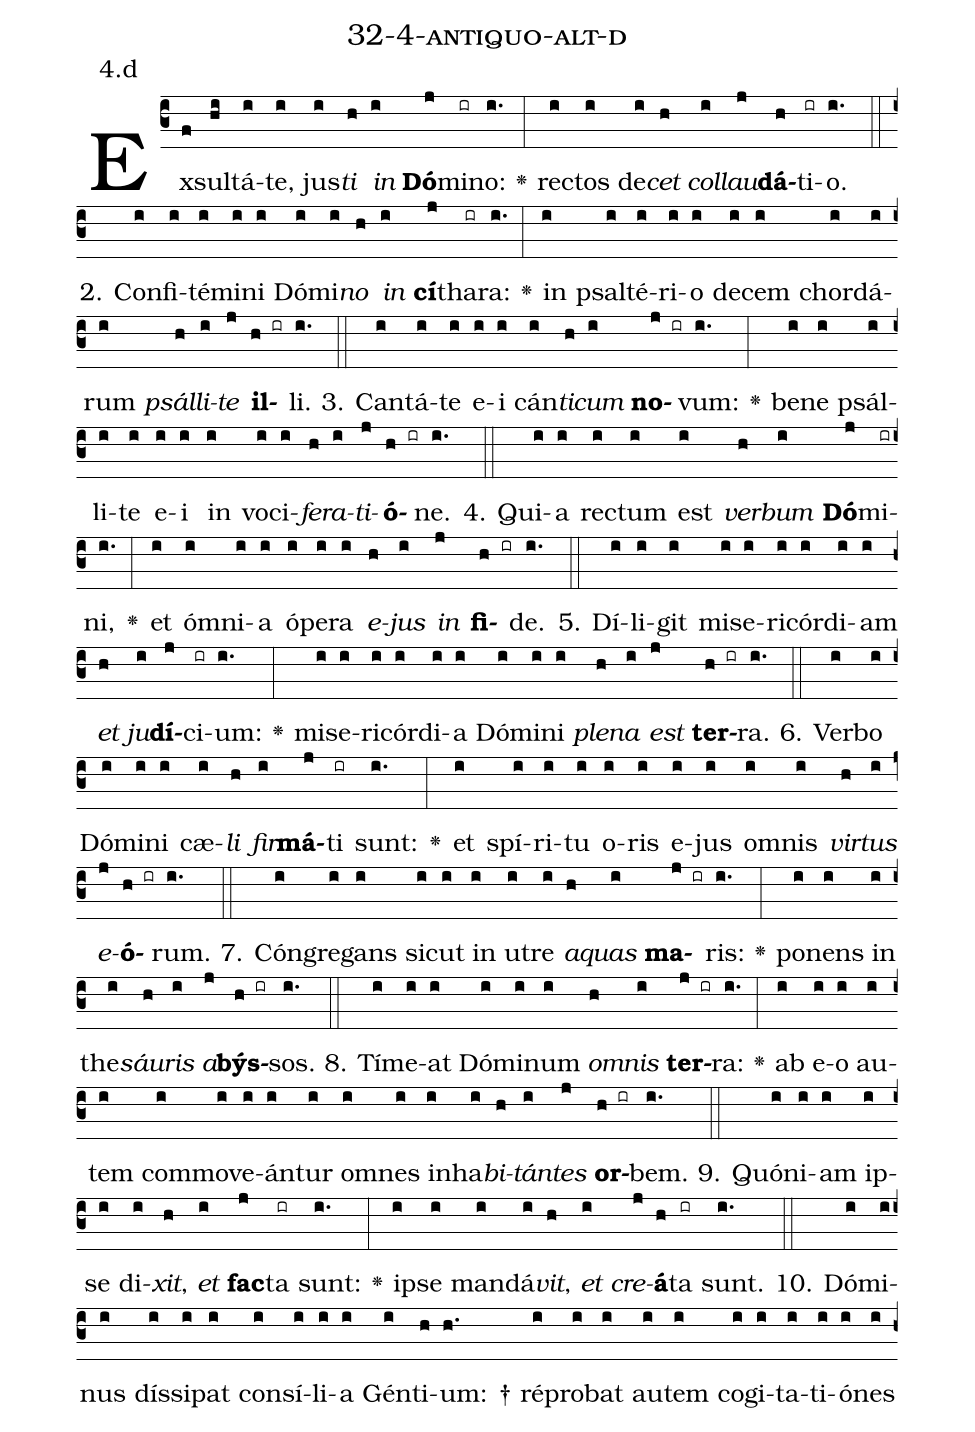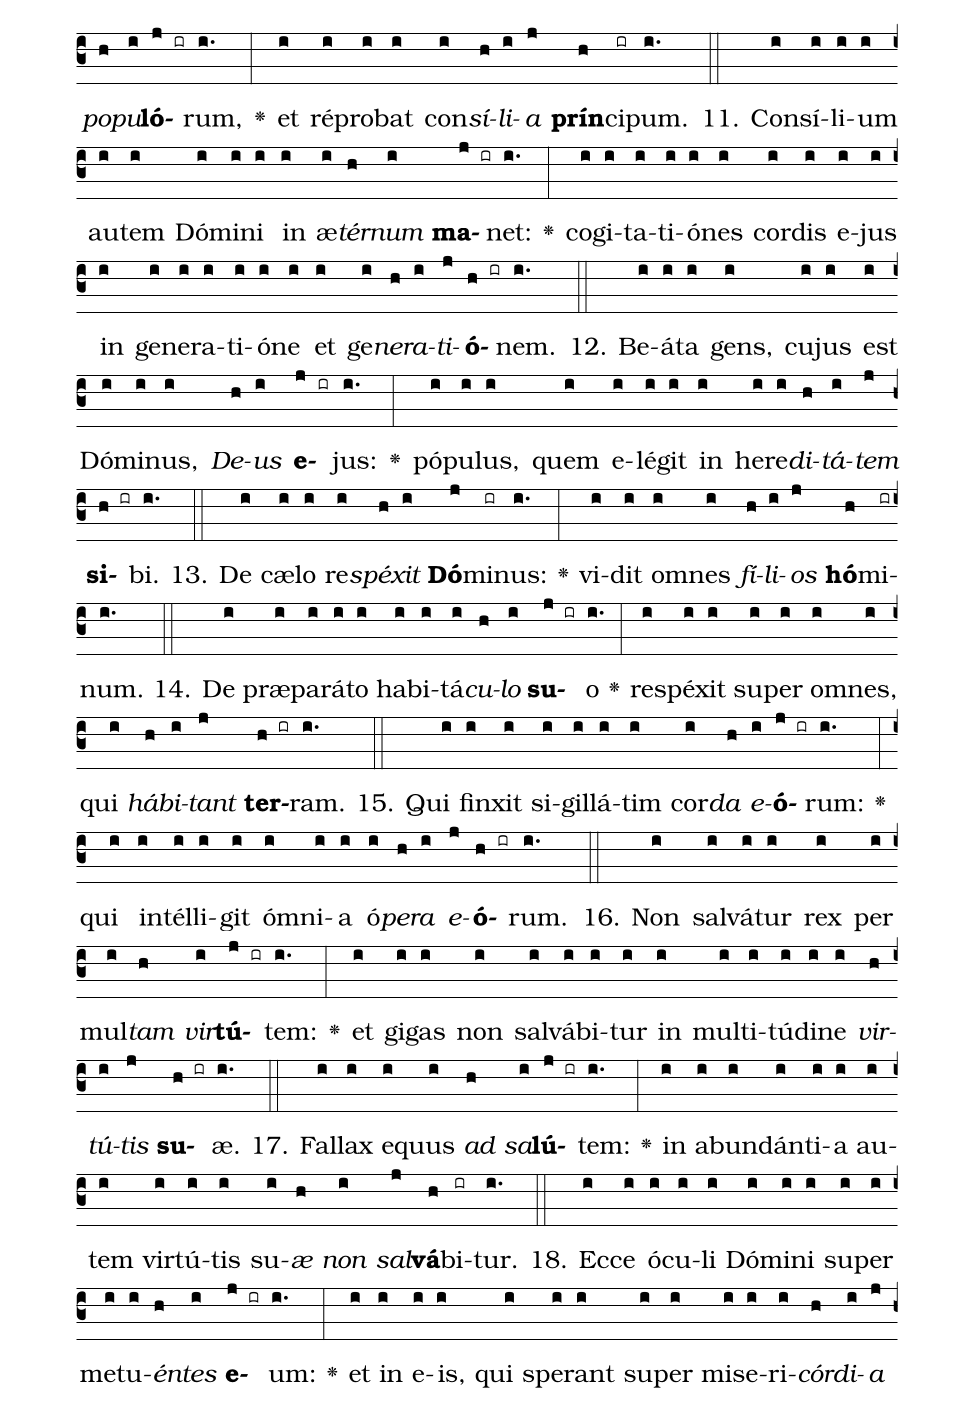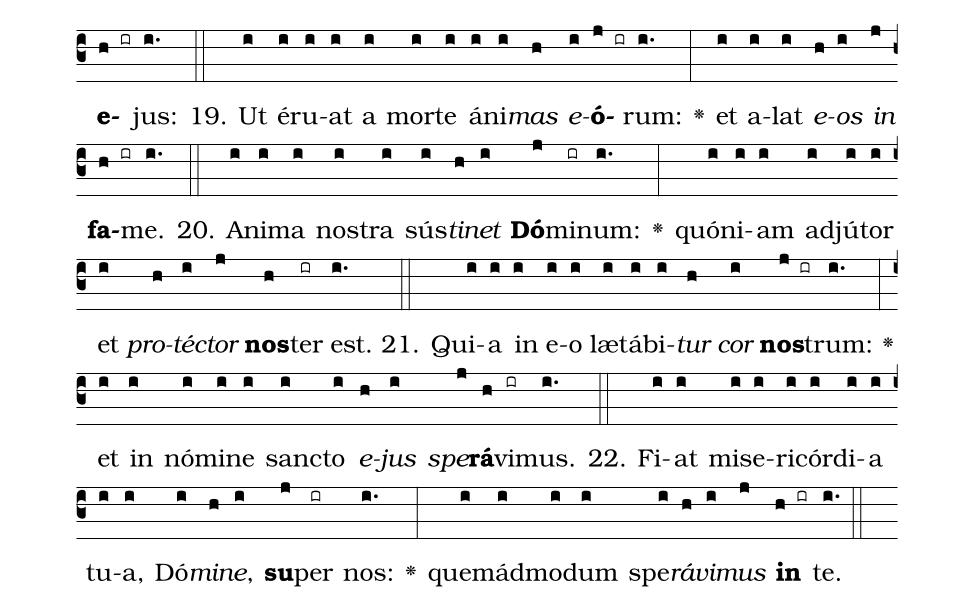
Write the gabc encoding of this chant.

name: 32-4-antiquo-alt-d;
annotation: 4.d;
%%
(c3)Ex(f)sul(hi)tá(i)te,(i) jus(i)<i>ti</i>(h) <i>in</i>(i) <b>Dó</b>(j)mi(ir)no:(i.) <v>\greheightstar</v>(:) rec(i)tos(i) de(i)<i>cet</i>(h) <i>col</i>(i)<i>lau</i>(j)<b>dá</b>(h)ti(ir)o.(i.) (::)
2. Con(i)fi(i)té(i)mi(i)ni(i) Dó(i)mi(i)<i>no</i>(h) <i>in</i>(i) <b>cí</b>(j)tha(ir)ra:(i.) <v>\greheightstar</v>(:) in(i) psal(i)té(i)ri(i)o(i) de(i)cem(i) chor(i)dá(i)rum(i) <i>psál</i>(h)<i>li</i>(i)<i>te</i>(j) <b>il</b>(h ir)li.(i.) (::)
3. Can(i)tá(i)te(i) e(i)i(i) cán(i)<i>ti</i>(h)<i>cum</i>(i) <b>no</b>(j ir)vum:(i.) <v>\greheightstar</v>(:) be(i)ne(i) psál(i)li(i)te(i) e(i)i(i) in(i) vo(i)ci(i)<i>fe</i>(h)<i>ra</i>(i)<i>ti</i>(j)<b>ó</b>(h ir)ne.(i.) (::)
4. Qui(i)a(i) rec(i)tum(i) est(i) <i>ver</i>(h)<i>bum</i>(i) <b>Dó</b>(j)mi(ir)ni,(i.) <v>\greheightstar</v>(:) et(i) óm(i)ni(i)a(i) ó(i)pe(i)ra(i) <i>e</i>(h)<i>jus</i>(i) <i>in</i>(j) <b>fi</b>(h ir)de.(i.) (::)
5. Dí(i)li(i)git(i) mi(i)se(i)ri(i)cór(i)di(i)am(i) <i>et</i>(h) <i>ju</i>(i)<b>dí</b>(j)ci(ir)um:(i.) <v>\greheightstar</v>(:) mi(i)se(i)ri(i)cór(i)di(i)a(i) Dó(i)mi(i)ni(i) <i>ple</i>(h)<i>na</i>(i) <i>est</i>(j) <b>ter</b>(h ir)ra.(i.) (::)
6. Ver(i)bo(i) Dó(i)mi(i)ni(i) cæ(i)<i>li</i>(h) <i>fir</i>(i)<b>má</b>(j)ti(ir) sunt:(i.) <v>\greheightstar</v>(:) et(i) spí(i)ri(i)tu(i) o(i)ris(i) e(i)jus(i) om(i)nis(i) <i>vir</i>(h)<i>tus</i>(i) <i>e</i>(j)<b>ó</b>(h ir)rum.(i.) (::)
7. Cón(i)gre(i)gans(i) sic(i)ut(i) in(i) u(i)tre(i) <i>a</i>(h)<i>quas</i>(i) <b>ma</b>(j ir)ris:(i.) <v>\greheightstar</v>(:) po(i)nens(i) in(i) the(i)<i>sáu</i>(h)<i>ris</i>(i) <i>a</i>(j)<b>býs</b>(h ir)sos.(i.) (::)
8. Tí(i)me(i)at(i) Dó(i)mi(i)num(i) <i>om</i>(h)<i>nis</i>(i) <b>ter</b>(j ir)ra:(i.) <v>\greheightstar</v>(:) ab(i) e(i)o(i) au(i)tem(i) com(i)mo(i)ve(i)án(i)tur(i) om(i)nes(i) in(i)ha(i)<i>bi</i>(h)<i>tán</i>(i)<i>tes</i>(j) <b>or</b>(h ir)bem.(i.) (::)
9. Quón(i)i(i)am(i) ip(i)se(i) di(i)<i>xit</i>,(h) <i>et</i>(i) <b>fac</b>(j)ta(ir) sunt:(i.) <v>\greheightstar</v>(:) ip(i)se(i) man(i)dá(i)<i>vit</i>,(h) <i>et</i>(i) <i>cre</i>(j)<b>á</b>(h)ta(ir) sunt.(i.) (::)
10. Dó(i)mi(i)nus(i) dís(i)si(i)pat(i) con(i)sí(i)li(i)a(i) Gén(i)ti(h)um: †(h.) ré(i)pro(i)bat(i) au(i)tem(i) co(i)gi(i)ta(i)ti(i)ó(i)nes(i) <i>po</i>(h)<i>pu</i>(i)<b>ló</b>(j ir)rum,(i.) <v>\greheightstar</v>(:) et(i) ré(i)pro(i)bat(i) con(i)<i>sí</i>(h)<i>li</i>(i)<i>a</i>(j) <b>prín</b>(h)ci(ir)pum.(i.) (::)
11. Con(i)sí(i)li(i)um(i) au(i)tem(i) Dó(i)mi(i)ni(i) in(i) æ(i)<i>tér</i>(h)<i>num</i>(i) <b>ma</b>(j ir)net:(i.) <v>\greheightstar</v>(:) co(i)gi(i)ta(i)ti(i)ó(i)nes(i) cor(i)dis(i) e(i)jus(i) in(i) ge(i)ne(i)ra(i)ti(i)ó(i)ne(i) et(i) ge(i)<i>ne</i>(h)<i>ra</i>(i)<i>ti</i>(j)<b>ó</b>(h ir)nem.(i.) (::)
12. Be(i)á(i)ta(i) gens,(i) cu(i)jus(i) est(i) Dó(i)mi(i)nus,(i) <i>De</i>(h)<i>us</i>(i) <b>e</b>(j ir)jus:(i.) <v>\greheightstar</v>(:) pó(i)pu(i)lus,(i) quem(i) e(i)lé(i)git(i) in(i) he(i)re(i)<i>di</i>(h)<i>tá</i>(i)<i>tem</i>(j) <b>si</b>(h ir)bi.(i.) (::)
13. De(i) cæ(i)lo(i) re(i)<i>spé</i>(h)<i>xit</i>(i) <b>Dó</b>(j)mi(ir)nus:(i.) <v>\greheightstar</v>(:) vi(i)dit(i) om(i)nes(i) <i>fí</i>(h)<i>li</i>(i)<i>os</i>(j) <b>hó</b>(h)mi(ir)num.(i.) (::)
14. De(i) præ(i)pa(i)rá(i)to(i) ha(i)bi(i)tá(i)<i>cu</i>(h)<i>lo</i>(i) <b>su</b>(j ir)o(i.) <v>\greheightstar</v>(:) re(i)spé(i)xit(i) su(i)per(i) om(i)nes,(i) qui(i) <i>há</i>(h)<i>bi</i>(i)<i>tant</i>(j) <b>ter</b>(h ir)ram.(i.) (::)
15. Qui(i) fin(i)xit(i) si(i)gil(i)lá(i)tim(i) cor(i)<i>da</i>(h) <i>e</i>(i)<b>ó</b>(j ir)rum:(i.) <v>\greheightstar</v>(:) qui(i) in(i)tél(i)li(i)git(i) óm(i)ni(i)a(i) ó(i)<i>pe</i>(h)<i>ra</i>(i) <i>e</i>(j)<b>ó</b>(h ir)rum.(i.) (::)
16. Non(i) sal(i)vá(i)tur(i) rex(i) per(i) mul(i)<i>tam</i>(h) <i>vir</i>(i)<b>tú</b>(j ir)tem:(i.) <v>\greheightstar</v>(:) et(i) gi(i)gas(i) non(i) sal(i)vá(i)bi(i)tur(i) in(i) mul(i)ti(i)tú(i)di(i)ne(i) <i>vir</i>(h)<i>tú</i>(i)<i>tis</i>(j) <b>su</b>(h ir)æ.(i.) (::)
17. Fal(i)lax(i) e(i)quus(i) <i>ad</i>(h) <i>sa</i>(i)<b>lú</b>(j ir)tem:(i.) <v>\greheightstar</v>(:) in(i) ab(i)un(i)dán(i)ti(i)a(i) au(i)tem(i) vir(i)tú(i)tis(i) su(i)<i>æ</i>(h) <i>non</i>(i) <i>sal</i>(j)<b>vá</b>(h)bi(ir)tur.(i.) (::)
18. Ec(i)ce(i) ó(i)cu(i)li(i) Dó(i)mi(i)ni(i) su(i)per(i) me(i)tu(i)<i>én</i>(h)<i>tes</i>(i) <b>e</b>(j ir)um:(i.) <v>\greheightstar</v>(:) et(i) in(i) e(i)is,(i) qui(i) spe(i)rant(i) su(i)per(i) mi(i)se(i)ri(i)<i>cór</i>(h)<i>di</i>(i)<i>a</i>(j) <b>e</b>(h ir)jus:(i.) (::)
19. Ut(i) é(i)ru(i)at(i) a(i) mor(i)te(i) á(i)ni(i)<i>mas</i>(h) <i>e</i>(i)<b>ó</b>(j ir)rum:(i.) <v>\greheightstar</v>(:) et(i) a(i)lat(i) <i>e</i>(h)<i>os</i>(i) <i>in</i>(j) <b>fa</b>(h ir)me.(i.) (::)
20. A(i)ni(i)ma(i) nos(i)tra(i) sús(i)<i>ti</i>(h)<i>net</i>(i) <b>Dó</b>(j)mi(ir)num:(i.) <v>\greheightstar</v>(:) quón(i)i(i)am(i) ad(i)jú(i)tor(i) et(i) <i>pro</i>(h)<i>téc</i>(i)<i>tor</i>(j) <b>nos</b>(h)ter(ir) est.(i.) (::)
21. Qui(i)a(i) in(i) e(i)o(i) læ(i)tá(i)bi(i)<i>tur</i>(h) <i>cor</i>(i) <b>nos</b>(j ir)trum:(i.) <v>\greheightstar</v>(:) et(i) in(i) nó(i)mi(i)ne(i) sanc(i)to(i) <i>e</i>(h)<i>jus</i>(i) <i>spe</i>(j)<b>rá</b>(h)vi(ir)mus.(i.) (::)
22. Fi(i)at(i) mi(i)se(i)ri(i)cór(i)di(i)a(i) tu(i)a,(i) Dó(i)<i>mi</i>(h)<i>ne</i>,(i) <b>su</b>(j)per(ir) nos:(i.) <v>\greheightstar</v>(:) quem(i)ád(i)mo(i)dum(i) spe(i)<i>rá</i>(h)<i>vi</i>(i)<i>mus</i>(j) <b>in</b>(h ir) te.(i.) (::)
